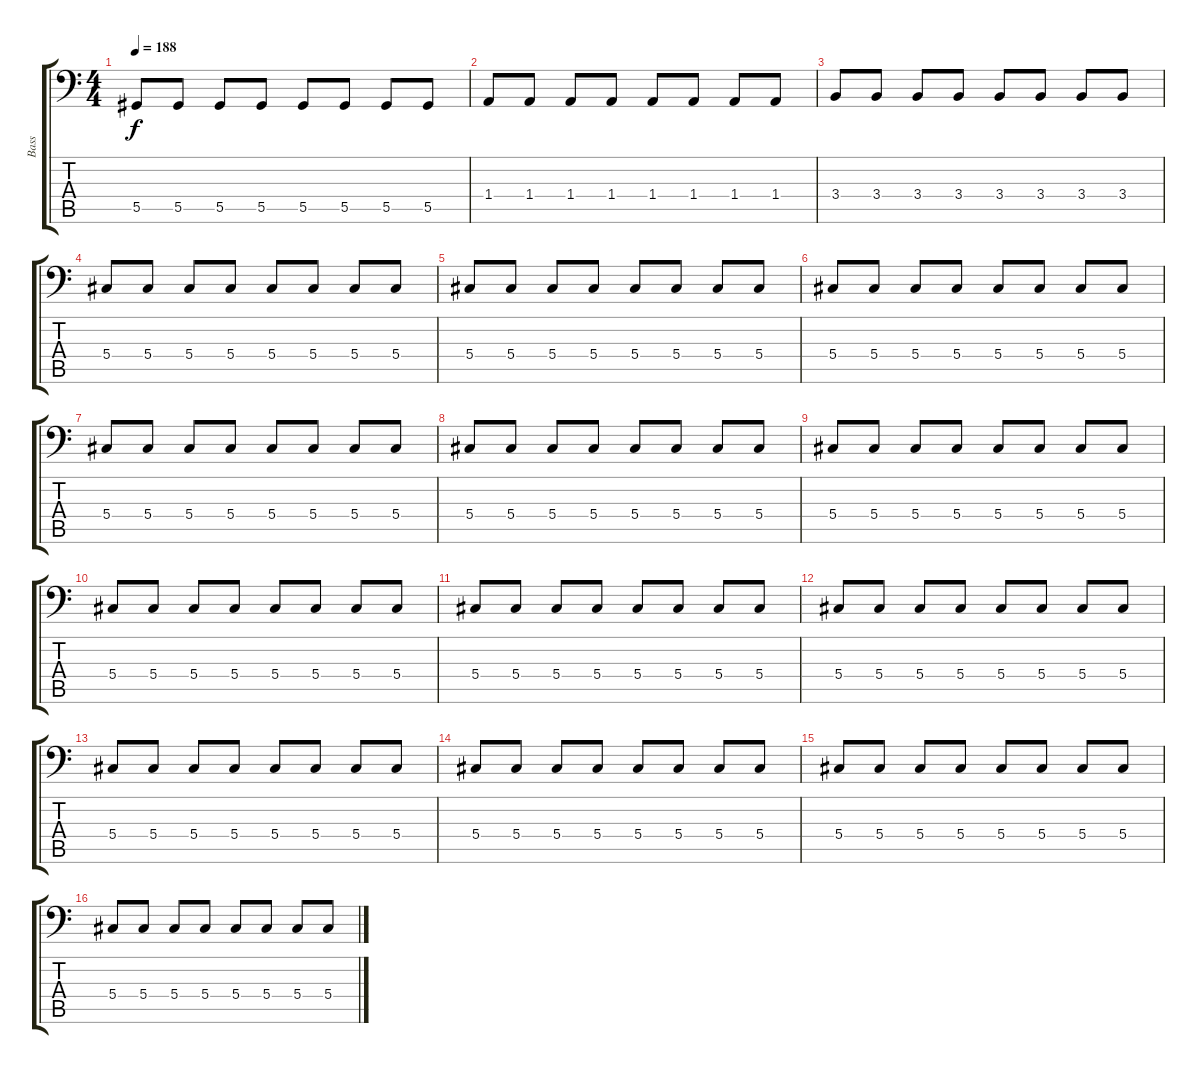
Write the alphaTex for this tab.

\track ("Bass" "Bass") {instrument electricbasspick}
\staff {score tabs}
\tuning (B2 Gb2 Db2 Ab1 Eb1 Bb0) {hide}
\ts (4 4)
\tempo 188
\clef f4
\ks c
5.5.8{dy f} 5.5.8 5.5.8 5.5.8 5.5.8 5.5.8 5.5.8 5.5.8 |
1.4.8 1.4.8 1.4.8 1.4.8 1.4.8 1.4.8 1.4.8 1.4.8 |
3.4.8 3.4.8 3.4.8 3.4.8 3.4.8 3.4.8 3.4.8 3.4.8 |
5.4.8 5.4.8 5.4.8 5.4.8 5.4.8 5.4.8 5.4.8 5.4.8 |
5.4.8 5.4.8 5.4.8 5.4.8 5.4.8 5.4.8 5.4.8 5.4.8 |
5.4.8 5.4.8 5.4.8 5.4.8 5.4.8 5.4.8 5.4.8 5.4.8 |
5.4.8 5.4.8 5.4.8 5.4.8 5.4.8 5.4.8 5.4.8 5.4.8 |
5.4.8 5.4.8 5.4.8 5.4.8 5.4.8 5.4.8 5.4.8 5.4.8 |
5.4.8 5.4.8 5.4.8 5.4.8 5.4.8 5.4.8 5.4.8 5.4.8 |
5.4.8 5.4.8 5.4.8 5.4.8 5.4.8 5.4.8 5.4.8 5.4.8 |
5.4.8 5.4.8 5.4.8 5.4.8 5.4.8 5.4.8 5.4.8 5.4.8 |
5.4.8 5.4.8 5.4.8 5.4.8 5.4.8 5.4.8 5.4.8 5.4.8 |
5.4.8 5.4.8 5.4.8 5.4.8 5.4.8 5.4.8 5.4.8 5.4.8 |
5.4.8 5.4.8 5.4.8 5.4.8 5.4.8 5.4.8 5.4.8 5.4.8 |
5.4.8 5.4.8 5.4.8 5.4.8 5.4.8 5.4.8 5.4.8 5.4.8 |
5.4.8 5.4.8 5.4.8 5.4.8 5.4.8 5.4.8 5.4.8 5.4.8
